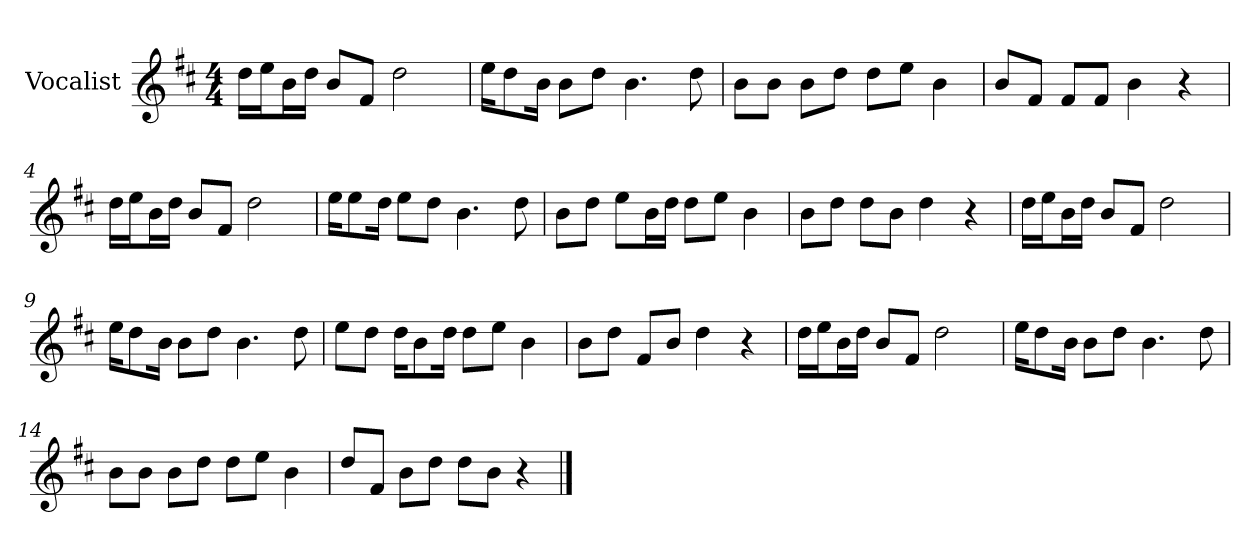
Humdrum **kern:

**kern
*part1
*staff1
*I"Vocalist
*k[f#c#]
*D:
*M4/4
=
16ddLL
16eeJ
16bL
16ddJJ
8bL
8f#J
2dd
=1
16eeKL
8dd
16bJk
8bL
8ddJ
4.b
8dd
=2
8bL
8bJ
8bL
8ddJ
8ddL
8eeJ
4b
=3
8bL
8f#J
8f#L
8f#J
4b
4r
=4
16ddLL
16eeJ
16bL
16ddJJ
8bL
8f#J
2dd
=5
16eeKL
8ee
16ddJk
8eeL
8ddJ
4.b
8dd
=6
8bL
8ddJ
8eeL
16bL
16ddJJ
8ddL
8eeJ
4b
=7
8bL
8ddJ
8ddL
8bJ
4dd
4r
=8
16ddLL
16eeJ
16bL
16ddJJ
8bL
8f#J
2dd
=9
16eeKL
8dd
16bJk
8bL
8ddJ
4.b
8dd
=10
8eeL
8ddJ
16ddKL
8b
16ddJk
8ddL
8eeJ
4b
=11
8bL
8ddJ
8f#L
8bJ
4dd
4r
=12
16ddLL
16eeJ
16bL
16ddJJ
8bL
8f#J
2dd
=13
16eeKL
8dd
16bJk
8bL
8ddJ
4.b
8dd
=14
8bL
8bJ
8bL
8ddJ
8ddL
8eeJ
4b
=15
8ddL
8f#J
8bL
8ddJ
8ddL
8bJ
4r
==
*-
